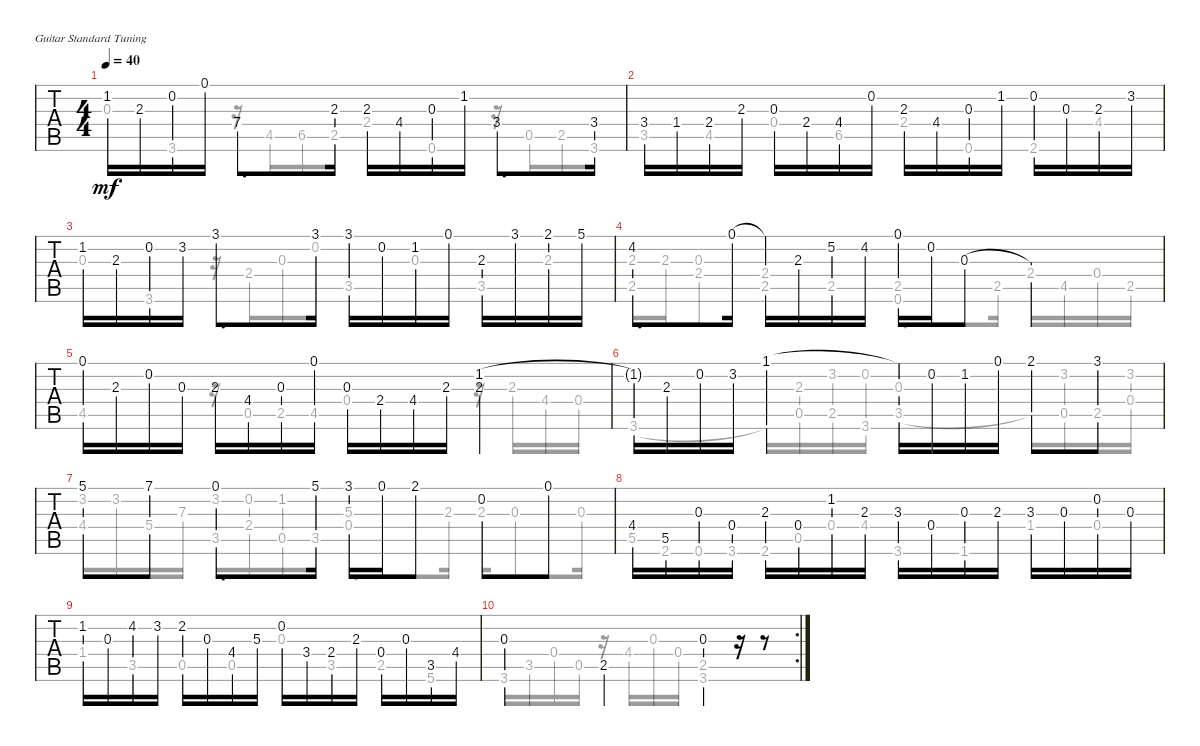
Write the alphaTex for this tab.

\bracketExtendMode groupsimilarinstruments
\singleTrackTrackNamePolicy hidden
\multiTrackTrackNamePolicy hidden
\firstSystemTrackNameOrientation horizontal
\otherSystemsTrackNameOrientation horizontal
\track ("Untitled" "Untitled") {instrument acousticguitarnylon}
\staff {tabs}
\tuning (E4 B3 G3 D3 A2 E2)
\voice
\ts (4 4)
\tempo 40
\clef g2
\ks g
1.2.16{dy mf} 2.3.16 0.2.16 0.1.16 7.4.8{d} 2.3.16 2.3.16 4.4.16 0.3.16 1.2.16 3.4.8{d} 3.4.16 |
3.4.16 1.4.16 2.4.16 2.3.16 0.3.16 2.4.16 4.4.16 0.2.16 2.3.16 4.4.16 0.3.16 1.2.16 0.2.16 0.3.16 2.3.16 3.2.16 |
1.2.16 2.3.16 0.2.16 3.2.16 3.1.8{d} 3.1.16 3.1.16 0.2.16 1.2.16 0.1.16 2.3.16 3.1.16 2.1.16 5.1.16 |
4.2.8{d} 0.1.16 0.1{t}.16 2.3.16 5.2.16 4.2.16 0.1.16 0.2.16 0.3.8 0.3{t}.4 |
0.1.16 2.3.16 0.2.16 0.3.16 2.3.16 4.4.16 0.3.16 0.1.16 0.3.16 2.4.16 4.4.16 2.3.16 (1.2 2.3).4 |
1.2{t}.16 2.3.16 0.2.16 3.2.16 1.1.4 1.1{t}.16 0.2.16 1.2.16 0.1.16 2.1.8 3.1.8 |
5.1.8 7.1.8 0.1.8{d} 5.1.16 3.1.16 0.1.16 2.1.8 0.2.8 0.1.8 |
4.4.16 5.5.16 0.3.16 0.4.16 2.3.16 0.4.16 1.2.16 2.3.16 3.3.16 0.4.16 0.3.16 2.3.16 3.3.16 0.3.16 0.2.16 0.3.16 |
1.2.16 0.3.16 4.2.16 3.2.16 2.2.16 0.3.16 4.4.16 5.3.16 0.2.16 3.4.16 2.4.16 2.3.16 0.4.16 0.3.16 3.5.16 4.4.16 |
\rc 2
0.3.4 2.5.4 0.3.4 r.16 r.8
\voice
\clef g2
\ottava regular
\simile none
\ks g
0.3.8{dy mf} 3.6.8 r.16 4.5.16 6.5.16 2.5.16 2.4.8 0.6.8 r.16 0.5.16 2.5.16 3.6.16 |
3.5.8 4.5.8 0.4.8 6.5.8 2.4.8 0.6.8 2.6.8 4.4.8 |
0.3.8 3.6.8 r.16 2.4.16 0.3.16 0.2.16 3.5.8 0.3.8 3.5.8 2.3.8 |
(2.3 2.5).16 2.3.16 (0.3 2.4).8 (2.4 2.5).8 2.5.8 (2.5 0.6).8{d} 2.5.16 2.4.16 4.5.16 0.4.16 2.5.16 |
4.5.4 r.16 0.5.16 2.5.16 4.5.16 0.4.4 r.16 2.3.16 4.4.16 0.4.16 |
3.6.4 3.6{t}.16 (2.3 0.5).16 (3.2 2.5).16 (0.2 3.6).16 (0.3 3.5).4 3.5{t}.16 (3.2 0.5).16 2.5.16 (3.2 0.4).16 |
(3.2 4.4).16 3.2.16 5.4.16 7.3.16 (3.2 3.5).16 (0.2 2.4).16 (1.2 0.5).16 3.5.16 (5.3 0.4).8{d} 2.3.16 2.3.16 0.3.8 0.3.16 |
5.5.16 2.6.16 0.6.16 3.6.16 2.6.16 0.5.16 0.4.16 4.4.16 3.6.8 1.6.8 1.4.8 0.4.8 |
1.4.8 3.5.8 0.5.8 0.5.8 0.3.8 3.5.8 2.5.8 5.6.8 |
3.6.16 3.5.16 0.4.16 0.5.16 r.16 4.4.16 0.3.16 0.4.16 (2.5 3.6).4 r.16 r.8
